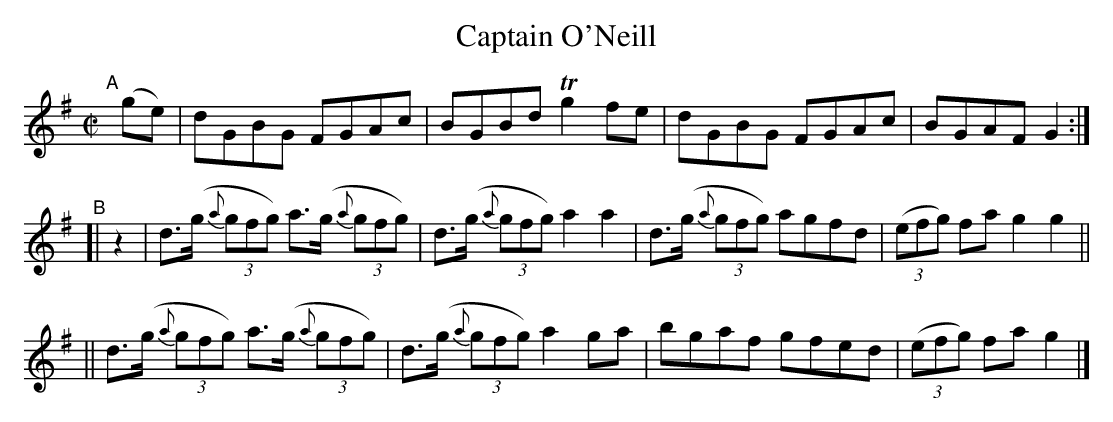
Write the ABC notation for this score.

X:1
T: Captain O'Neill
M: C|
L: 1/8
K: G
"^A"[|]\
(ge) | dGBG FGAc | BGBd Tg2fe | dGBG FGAc | BGAF G2 :|
"^B"[|\
z2 | d>(g (3{a}gfg) a>(g (3{a}gfg) | d>(g (3{a}gfg) a2a2 \
|    d>(g (3{a}gfg) agfd | (3(efg) fa g2g2 ||
|| d>(g (3{a}gfg) a>(g (3{a}gfg) | d>(g (3{a}gfg) a2ga \
| bgaf gfed | (3(efg) fa g2 |]
